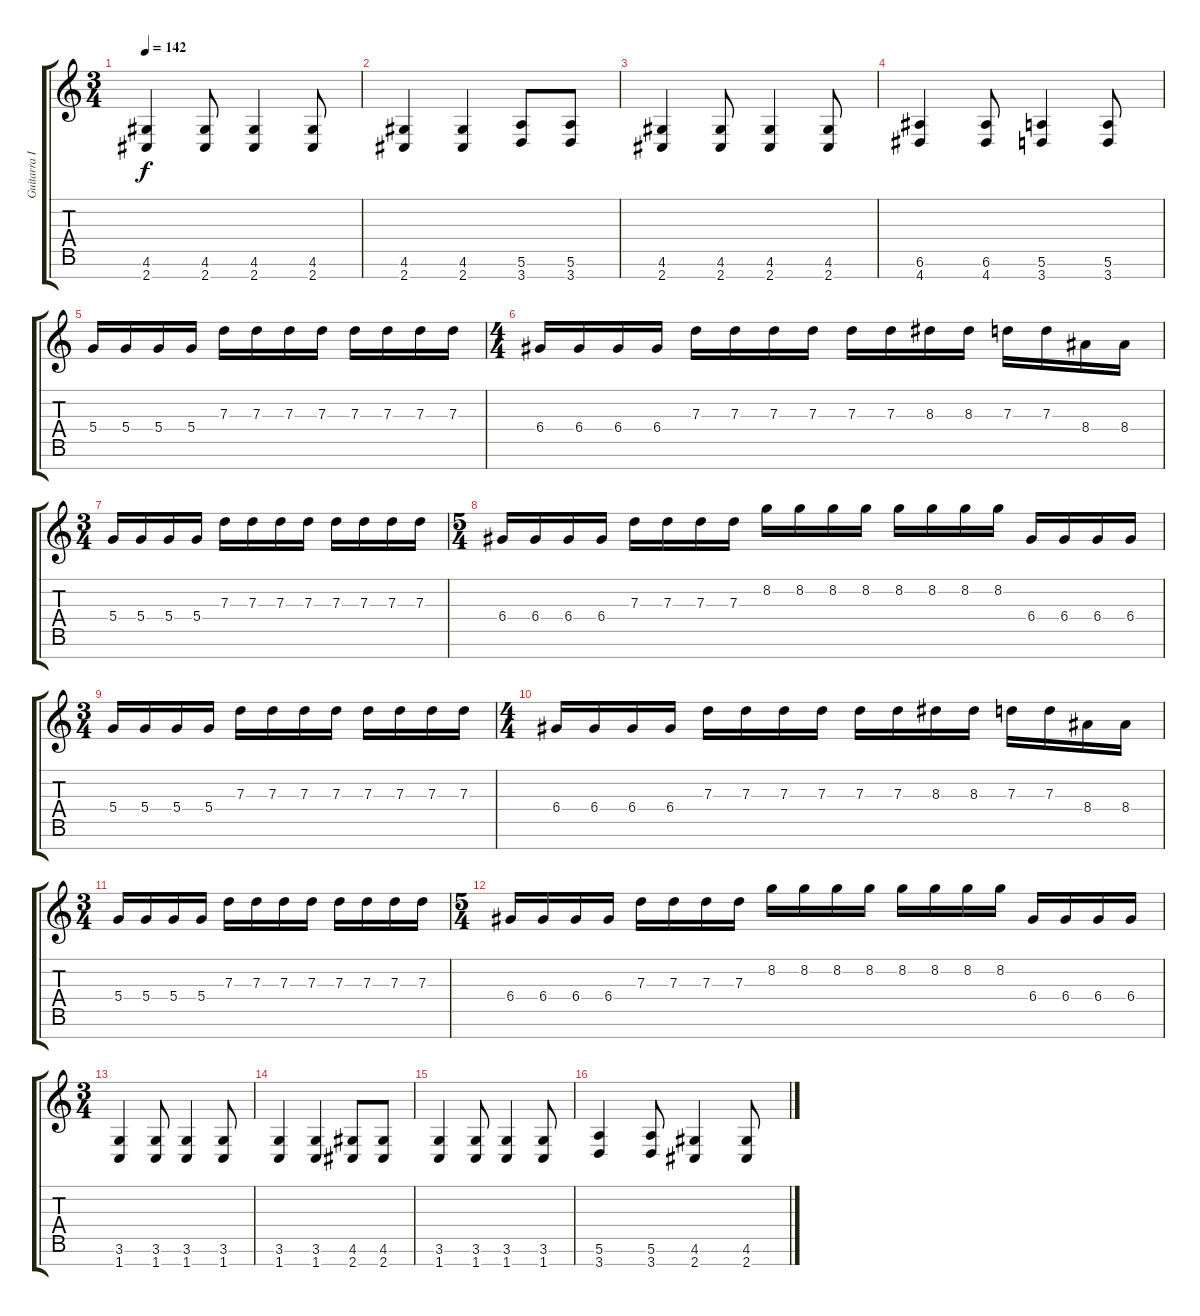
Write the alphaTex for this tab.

\track ("Guitarra I" "Guitarra I") {instrument distortionguitar}
\staff {score tabs}
\tuning (E4 B3 G3 D3 A2 E2 B1) {hide}
\ts (3 4)
\tempo 142
\clef g2
\ks c
(4.6 2.7).4{dy f} (4.6 2.7).8 (4.6 2.7).4 (4.6 2.7).8 |
(4.6 2.7).4 (4.6 2.7).4 (5.6 3.7).8 (5.6 3.7).8 |
(4.6 2.7).4 (4.6 2.7).8 (4.6 2.7).4 (4.6 2.7).8 |
(6.6 4.7).4 (6.6 4.7).8 (5.6 3.7).4 (5.6 3.7).8 |
5.4.16 5.4.16 5.4.16 5.4.16 7.3.16 7.3.16 7.3.16 7.3.16 7.3.16 7.3.16 7.3.16 7.3.16 |
\ts (4 4)
6.4.16 6.4.16 6.4.16 6.4.16 7.3.16 7.3.16 7.3.16 7.3.16 7.3.16 7.3.16 8.3.16 8.3.16 7.3.16 7.3.16 8.4.16 8.4.16 |
\ts (3 4)
5.4.16 5.4.16 5.4.16 5.4.16 7.3.16 7.3.16 7.3.16 7.3.16 7.3.16 7.3.16 7.3.16 7.3.16 |
\ts (5 4)
6.4.16 6.4.16 6.4.16 6.4.16 7.3.16 7.3.16 7.3.16 7.3.16 8.2.16 8.2.16 8.2.16 8.2.16 8.2.16 8.2.16 8.2.16 8.2.16 6.4.16 6.4.16 6.4.16 6.4.16 |
\ts (3 4)
5.4.16 5.4.16 5.4.16 5.4.16 7.3.16 7.3.16 7.3.16 7.3.16 7.3.16 7.3.16 7.3.16 7.3.16 |
\ts (4 4)
6.4.16 6.4.16 6.4.16 6.4.16 7.3.16 7.3.16 7.3.16 7.3.16 7.3.16 7.3.16 8.3.16 8.3.16 7.3.16 7.3.16 8.4.16 8.4.16 |
\ts (3 4)
5.4.16 5.4.16 5.4.16 5.4.16 7.3.16 7.3.16 7.3.16 7.3.16 7.3.16 7.3.16 7.3.16 7.3.16 |
\ts (5 4)
6.4.16 6.4.16 6.4.16 6.4.16 7.3.16 7.3.16 7.3.16 7.3.16 8.2.16 8.2.16 8.2.16 8.2.16 8.2.16 8.2.16 8.2.16 8.2.16 6.4.16 6.4.16 6.4.16 6.4.16 |
\ts (3 4)
(3.6 1.7).4 (3.6 1.7).8 (3.6 1.7).4 (3.6 1.7).8 |
(3.6 1.7).4 (3.6 1.7).4 (4.6 2.7).8 (4.6 2.7).8 |
(3.6 1.7).4 (3.6 1.7).8 (3.6 1.7).4 (3.6 1.7).8 |
(5.6 3.7).4 (5.6 3.7).8 (4.6 2.7).4 (4.6 2.7).8
